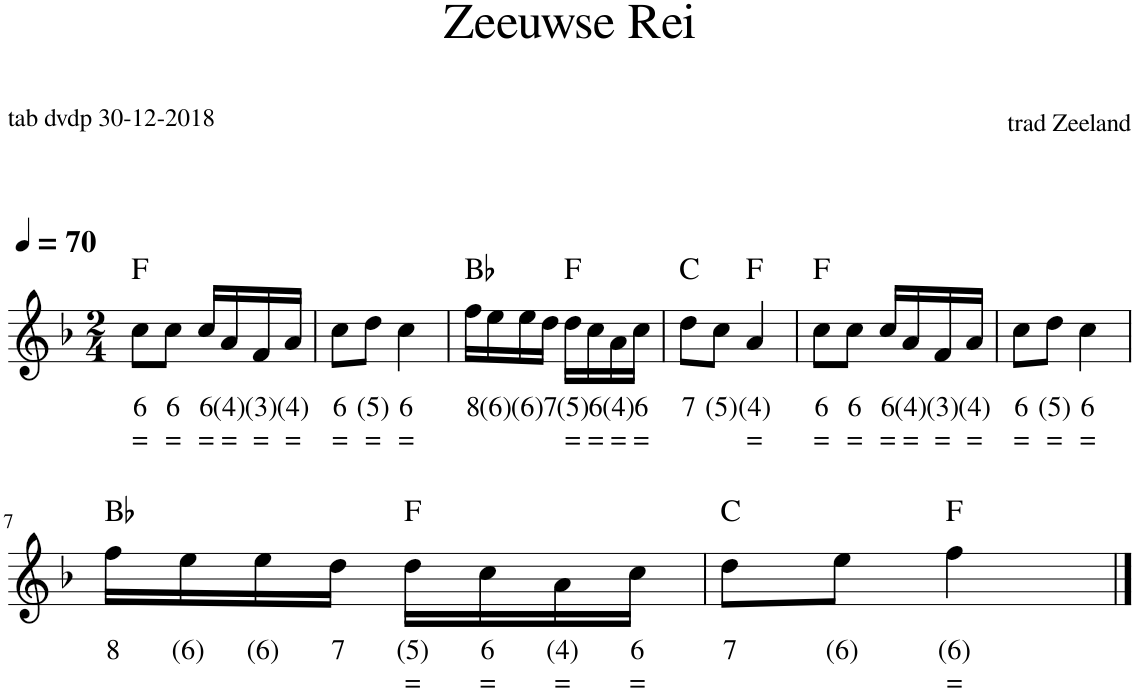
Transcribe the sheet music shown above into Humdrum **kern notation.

**kern	**text	**text	**harte
*part1	*part1	*part1	*part1
*staff1	*staff1	*staff1	*
*I"Voice	*	*	*
*I'Vo.	*	*	*
*clefG2	*	*	*
*k[b-]	*	*	*
*M2/4	*	*	*
*MM70	*	*	*
=1	=1	=1	=1
!	!LO:LY:b	!LO:LY:b	!
8cc\L	6	=	F:maj
!	!LO:LY:b	!LO:LY:b	!
8cc\J	6	=	.
!	!LO:LY:b	!LO:LY:b	!
16cc/LL	6	=	.
!	!LO:LY:b	!LO:LY:b	!
16a/	(4)	=	.
!	!LO:LY:b	!LO:LY:b	!
16f/	(3)	=	.
!	!LO:LY:b	!LO:LY:b	!
16a/JJ	(4)	=	.
=2	=2	=2	=2
!	!LO:LY:b	!LO:LY:b	!
8cc\L	6	=	.
!	!LO:LY:b	!LO:LY:b	!
8dd\J	(5)	=	.
!	!LO:LY:b	!LO:LY:b	!
4cc\	6	=	.
=3	=3	=3	=3
!	!LO:LY:b	!	!
16ff\LL	8	.	Bb:maj
!	!LO:LY:b	!	!
16ee\	(6)	.	.
!	!LO:LY:b	!	!
16ee\	(6)	.	.
!	!LO:LY:b	!	!
16dd\JJ	7	.	.
!	!LO:LY:b	!LO:LY:b	!
16dd\LL	(5)	=	F:maj
!	!LO:LY:b	!LO:LY:b	!
16cc\	6	=	.
!	!LO:LY:b	!LO:LY:b	!
16a\	(4)	=	.
!	!LO:LY:b	!LO:LY:b	!
16cc\JJ	6	=	.
=4	=4	=4	=4
!	!LO:LY:b	!	!
8dd\L	7	.	C:maj
!	!LO:LY:b	!	!
8cc\J	(5)	.	.
!	!LO:LY:b	!LO:LY:b	!
4a/	(4)	=	F:maj
=5	=5	=5	=5
!	!LO:LY:b	!LO:LY:b	!
8cc\L	6	=	F:maj
!	!LO:LY:b	!LO:LY:b	!
8cc\J	6	=	.
!	!LO:LY:b	!LO:LY:b	!
16cc/LL	6	=	.
!	!LO:LY:b	!LO:LY:b	!
16a/	(4)	=	.
!	!LO:LY:b	!LO:LY:b	!
16f/	(3)	=	.
!	!LO:LY:b	!LO:LY:b	!
16a/JJ	(4)	=	.
=6	=6	=6	=6
!	!LO:LY:b	!LO:LY:b	!
8cc\L	6	=	.
!	!LO:LY:b	!LO:LY:b	!
8dd\J	(5)	=	.
!	!LO:LY:b	!LO:LY:b	!
4cc\	6	=	.
!!LO:LB:g=z
=7	=7	=7	=7
!	!LO:LY:b	!	!
16ff\LL	8	.	Bb:maj
!	!LO:LY:b	!	!
16ee\	(6)	.	.
!	!LO:LY:b	!	!
16ee\	(6)	.	.
!	!LO:LY:b	!	!
16dd\JJ	7	.	.
!	!LO:LY:b	!LO:LY:b	!
16dd\LL	(5)	=	F:maj
!	!LO:LY:b	!LO:LY:b	!
16cc\	6	=	.
!	!LO:LY:b	!LO:LY:b	!
16a\	(4)	=	.
!	!LO:LY:b	!LO:LY:b	!
16cc\JJ	6	=	.
=8	=8	=8	=8
!	!LO:LY:b	!	!
8dd\L	7	.	C:maj
!	!LO:LY:b	!	!
8ee\J	(6)	.	.
!	!LO:LY:b	!LO:LY:b	!
4ff\	(6)	=	F:maj
==	==	==	==
*-	*-	*-	*-
